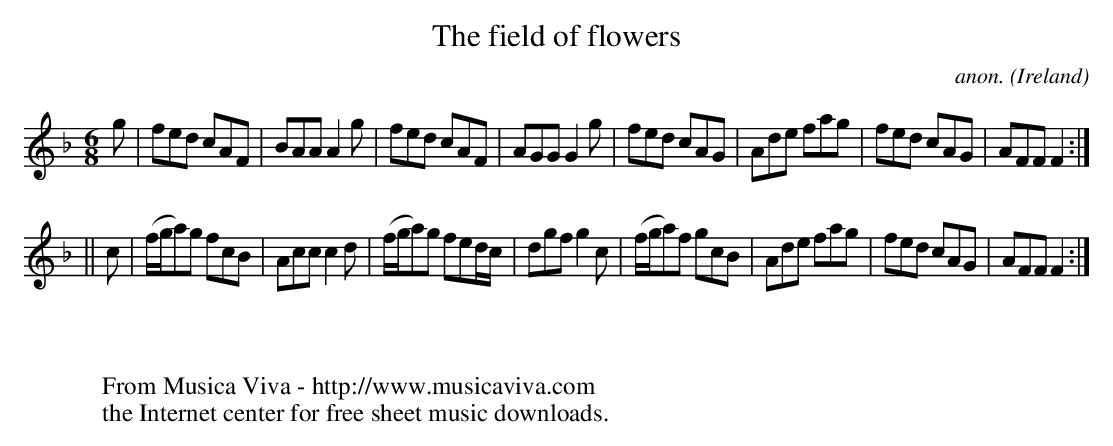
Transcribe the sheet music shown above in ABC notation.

X:1
T:The field of flowers
C:anon.
O:Ireland
M:6/8
L:1/8
K:F
g|fed cAF|BAA A2g|fed cAF|AGG G2g|fed cAG|Ade fag|fed cAG|AFF F2:|
||c|(f/g/a)g fcB|Acc c2d|(f/g/a)g fed/c/|dgf g2c|(f/g/a)f gcB|Ade fag|fed cAG|AFF F2:|
W:
W:
W: From Musica Viva - http://www.musicaviva.com
W: the Internet center for free sheet music downloads.
